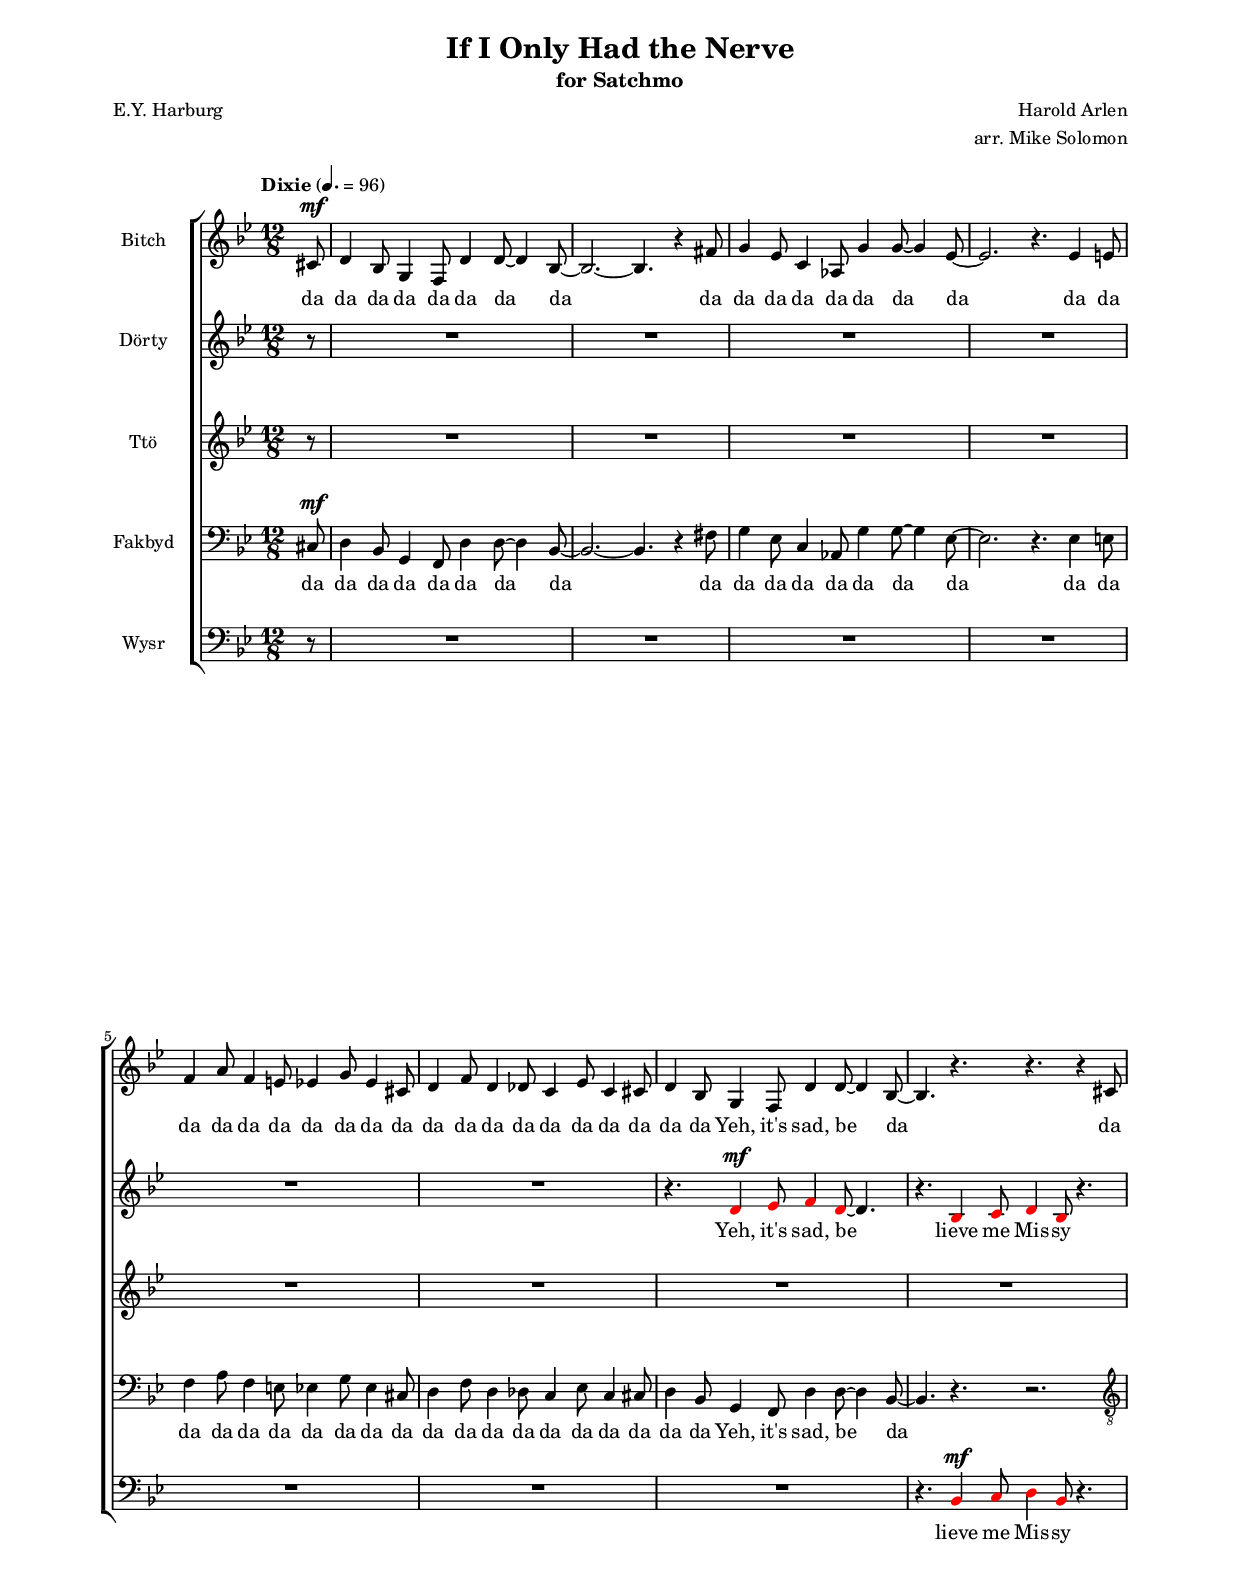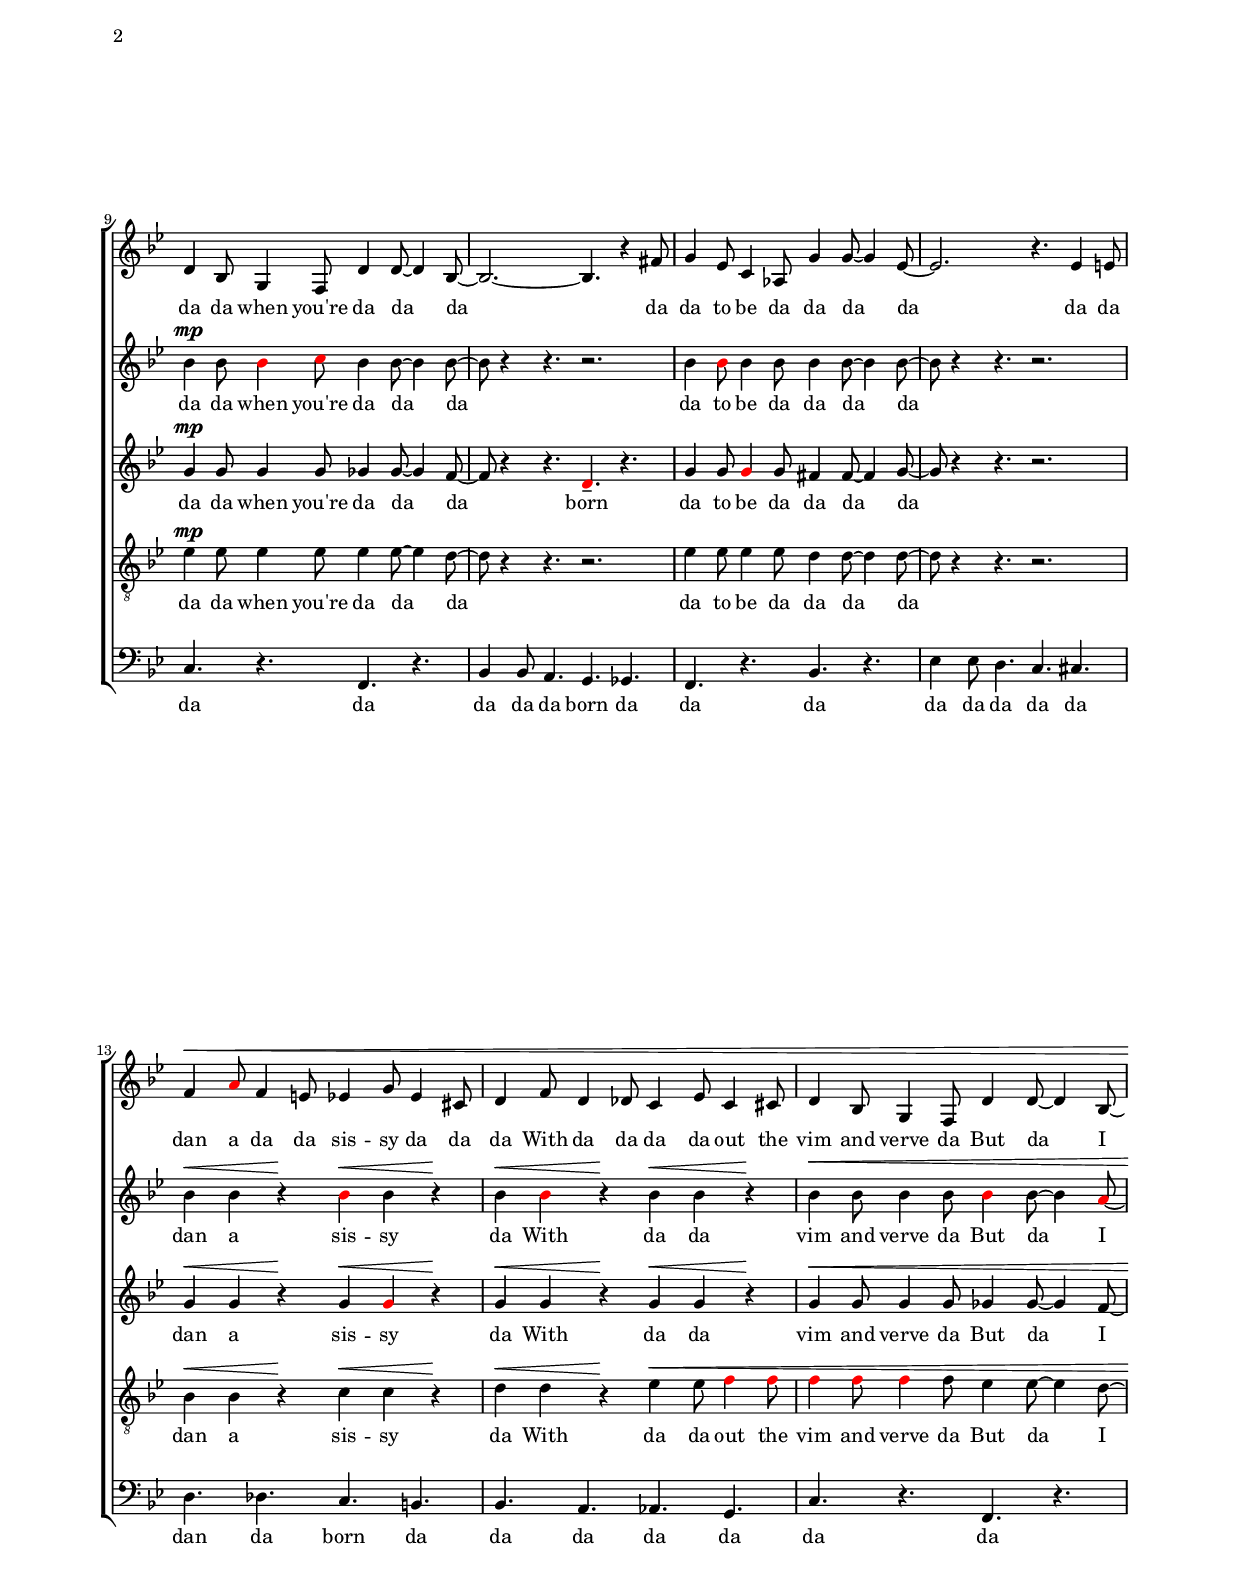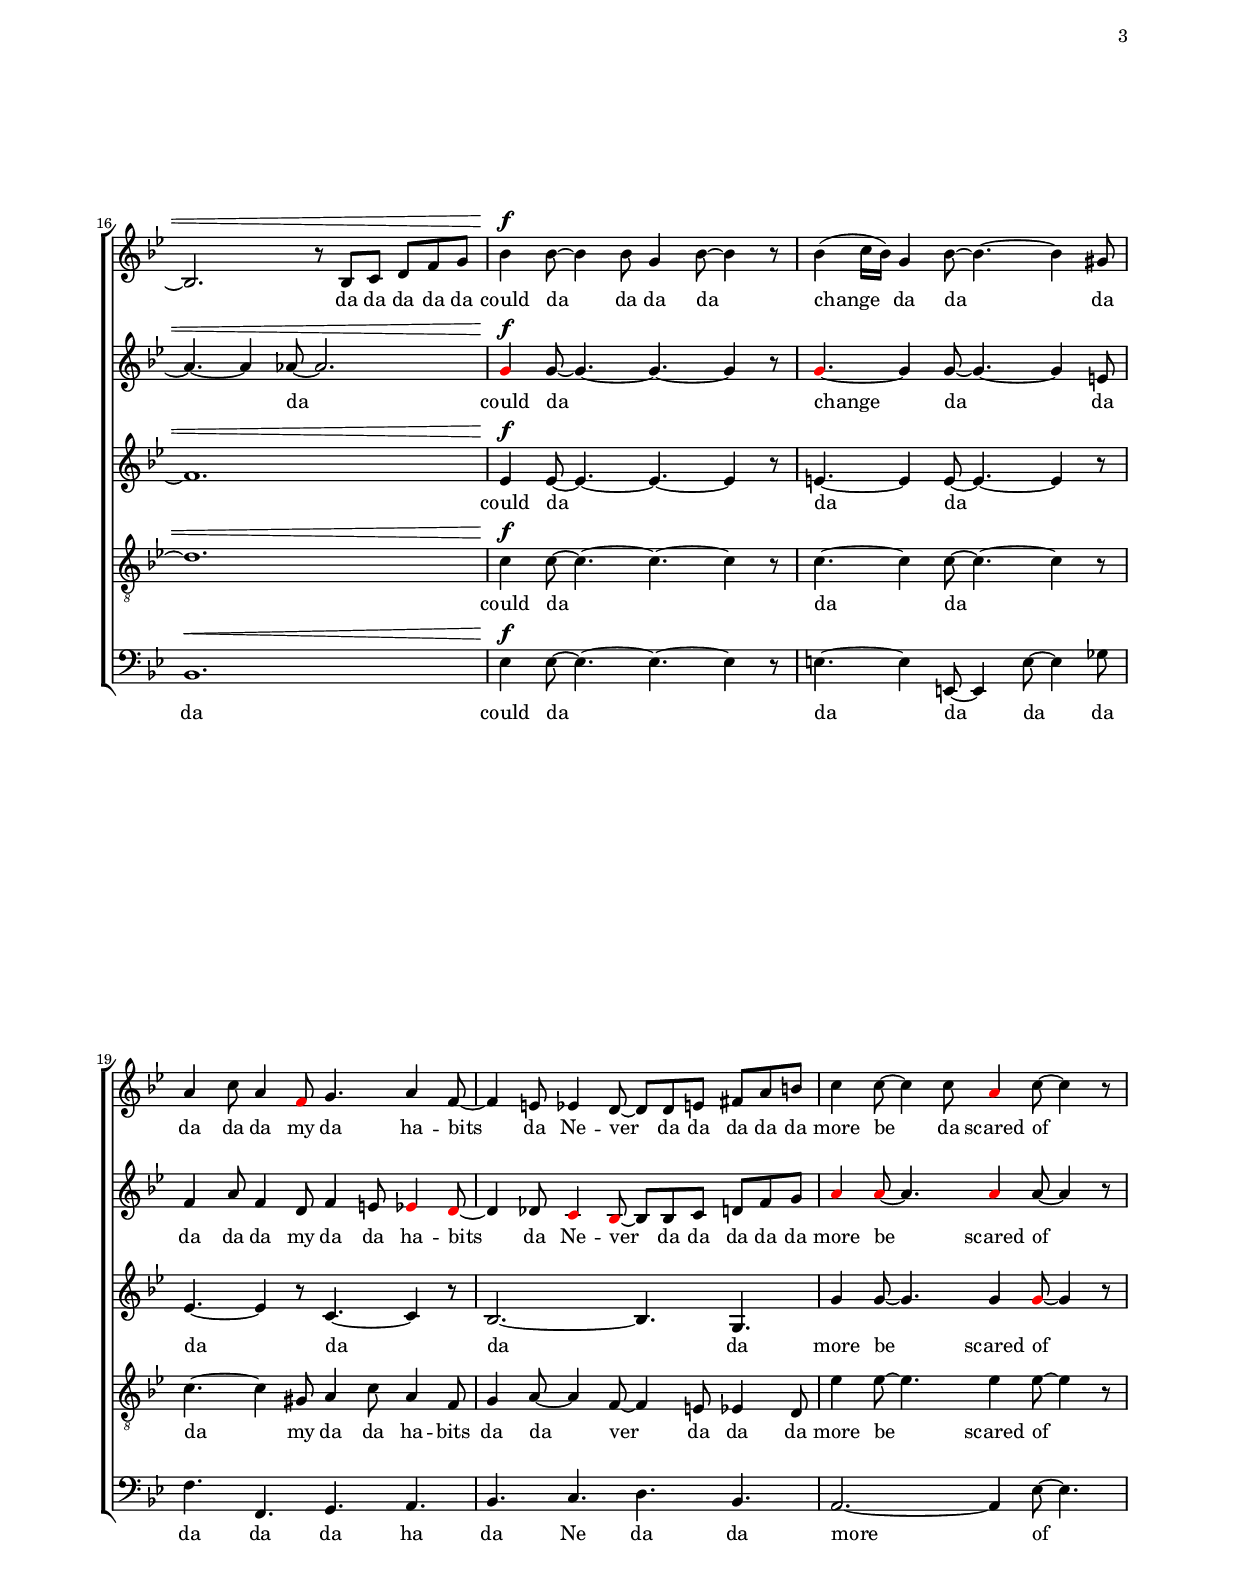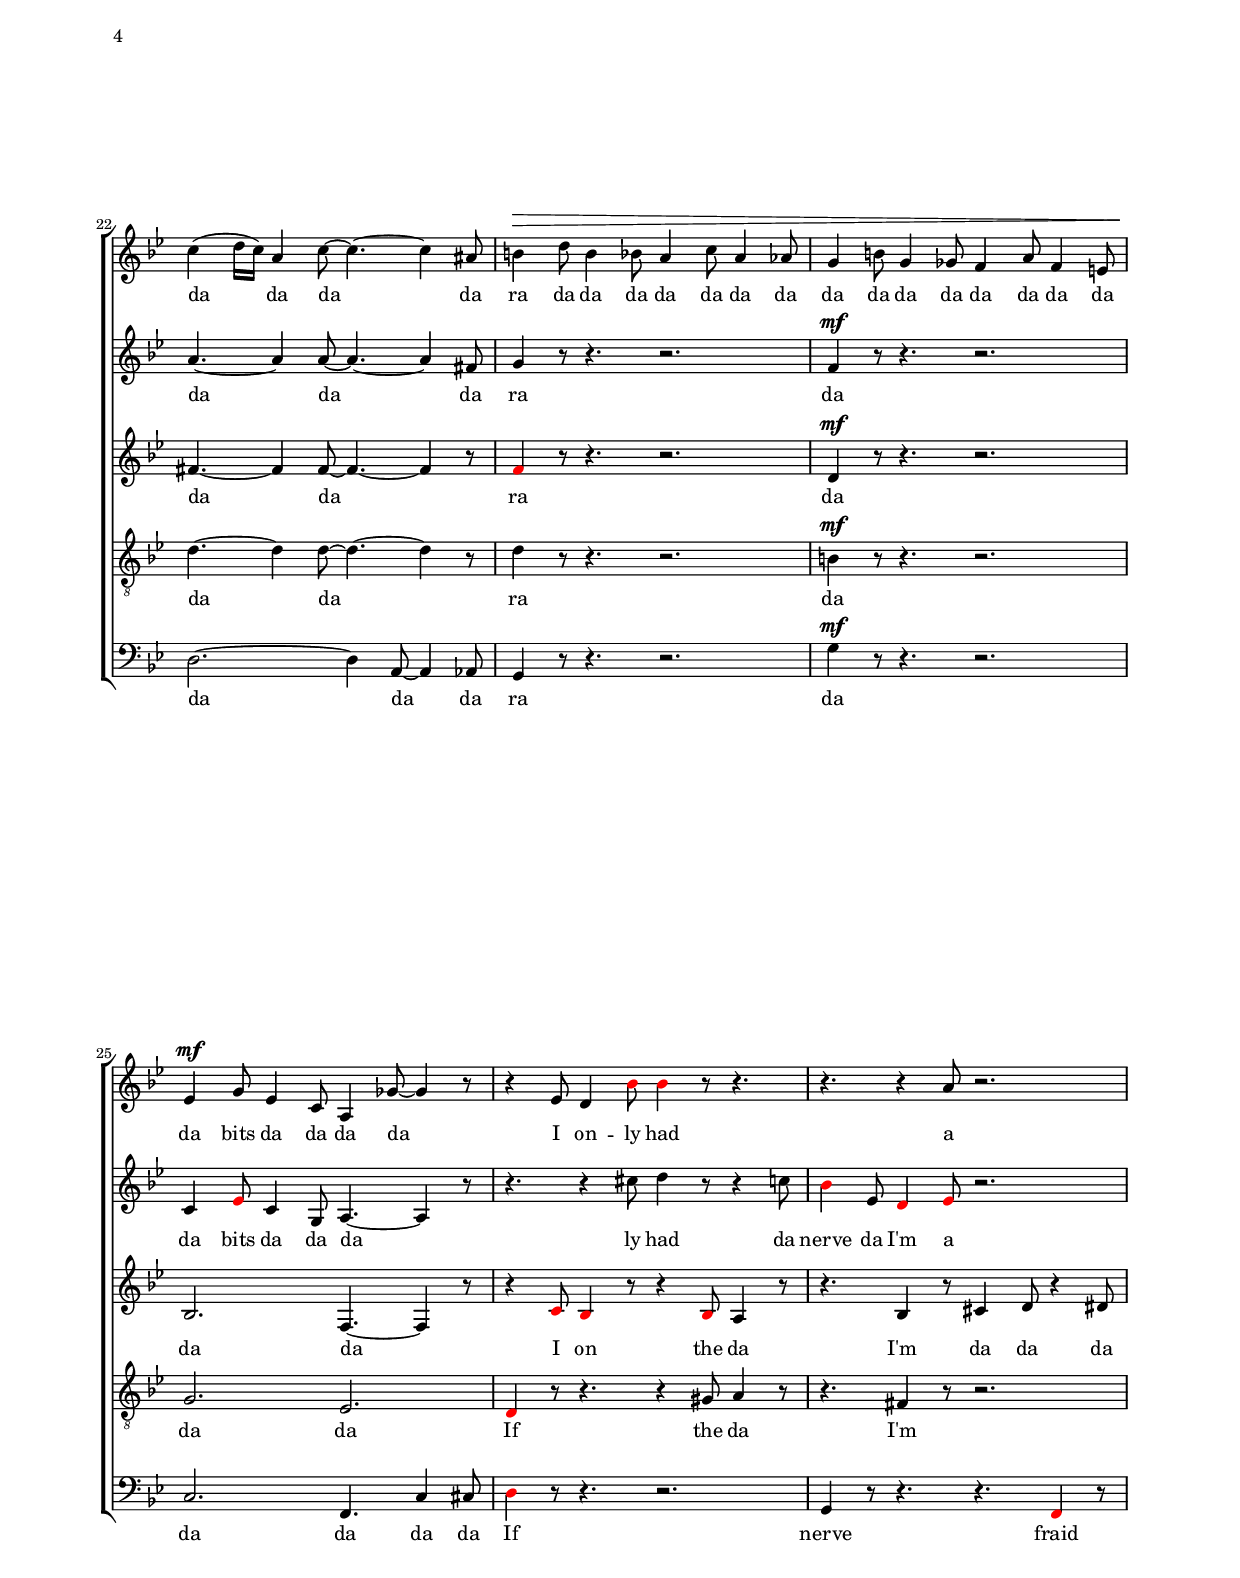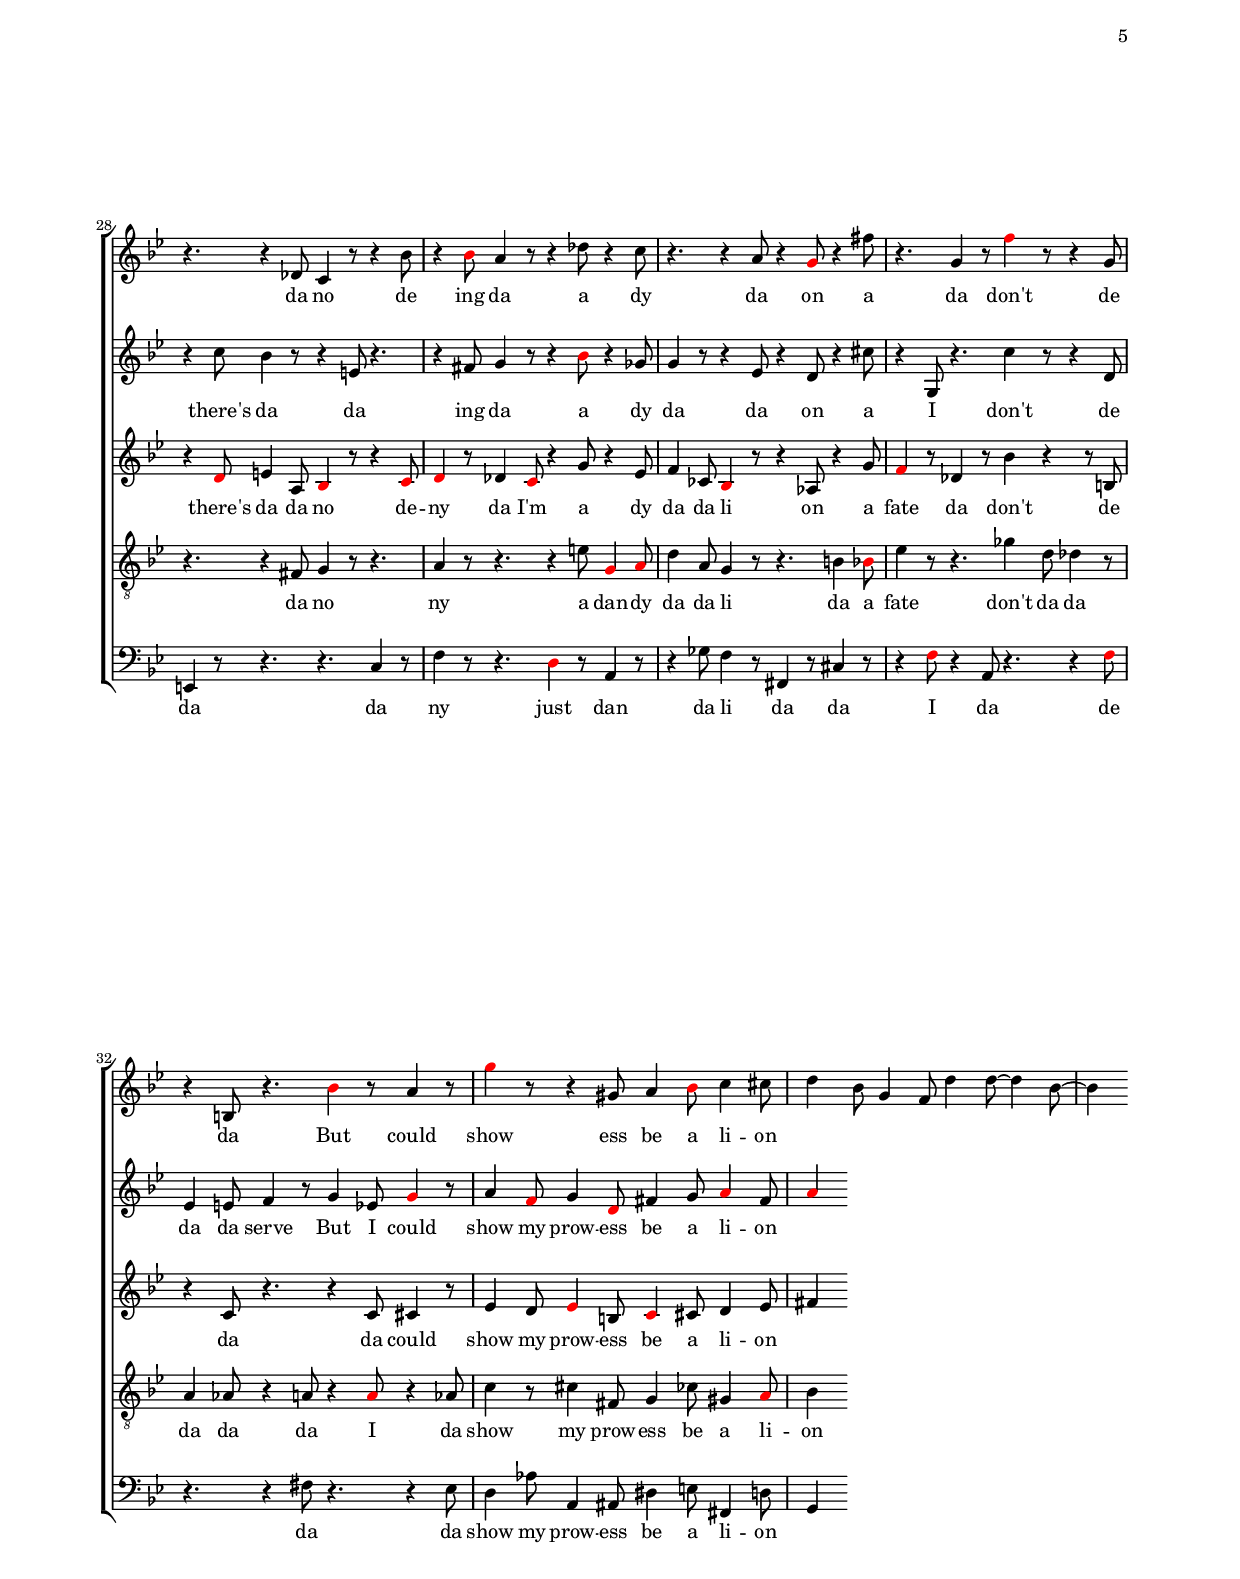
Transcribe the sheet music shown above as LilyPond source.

\version "2.19.0"
\include "defs-devel.ly"

marD = \markup \null
elsD = \markup \null
mikD = \markup \null
rynZ = \markup \null
desD = \markup \null

#(set-global-staff-size 15.87)
autoBeamInstruction = \autoBeamOn

solo = \markup \italic "solo"
psolo = \markup \italic "(solo)"
skat = \markup \italic "sit skat"
shoot = \markup \italic "SYT"

\header {
  title = "If I Only Had the Nerve"
  subtitle = "for Satchmo"
  %title = "Somewhere Over the Rainbow"
  composer = "Harold Arlen"
  poet = "E.Y. Harburg"
  arranger = "arr. Mike Solomon"
  %arranger = "arr. (anon)"
}
\paper {
  #(define fonts
    (set-global-fonts
    #:music "lilyjazz"
    #:brace "lilyjazz"
    #:roman "LilyJAZZText"
    #:sans "LilyJAZZChord"
    #:factor (/ staff-height pt 20)
  ))
  ragged-right = ##f
  left-margin = 0.75\in
  right-margin = 0.75\in
  %top-margin = 0.5\in
  bottom-margin = 0.6\in
  ragged-last-bottom = ##f
  max-systems-per-page = #2
  %oddHeaderMarkup = "FIRST FULL DRAFT 20.10.14 4:44"
  %evenHeaderMarkup = "FIRST FULL DRAFT 20.10.14 4:44"
}


#(ly:set-option 'point-and-click #f)

#(set-global-staff-size 15.87)

railroad =  {
  \once \override BreathingSign.text = \markup \musicglyph #"scripts.caesura.straight"
  \breathe
}
myred = \once \override NoteHead #'color = #red

php = \once \override Hairpin.stencil = #(parenthesize-callback ly:hairpin::print)

\paper {
  footnote-separator-markup = \markup { \column { " "\override #`(span-factor . 1/5) { \draw-hline } }}
  footnote-padding = 1\mm
  top-system-spacing = #'((basic-distance . 1) (minimum-distance . 0) (padding . 1) (stretchability . 40))
  bottom-system-spacing = #'((basic-distance . 1) (minimum-distance . 0) (padding . 1) (stretchability . 50))
  ragged-right = ##f
}

prefatoryMatter = {
  \key bes \major
  \autoBeamInstruction
  \time 12/8
}

scorePrefatoryMatter = {
  \prefatoryMatter
  \partial 8
}

midiPrefatoryMatter = {
  \prefatoryMatter
  \partial 8
}

theme = \relative c {
  cis8-\tag #'first \mf |
  d4 bes8 g4 f8 d'4 d8 ~ d4 bes8 ~ |
  bes2. ~ bes4. r4 fis'8 |
  g4 ees8 c4 aes8 g'4 g8 ~ g4 ees8 ~ |
  ees2. r4. ees4 e8 |
  f4-\tag #'second \< \tag #'second { \rred } a8 f4 e8 ees4 g8 ees4 cis8 |
  d4 f8 d4 des8 c4 ees8 c4 cis8 |
  d4 bes8 g4 f8 d'4 d8 ~ d4 bes8 ~ |
  \tag #'first { bes4. }
  \tag #'second { bes2. }
}

marks = {
  \tempo "Dixie" 4.=96
}

soprano = {
  \transpose c c' \removeWithTag #'second \theme
  r4. r4. r4
  \transpose c c' \removeWithTag #'first \theme
  \relative c' {
    r8 bes c d f g |
    bes4\f bes8 ~ bes4 bes8 g4 bes8 ~ bes4 r8 |
    bes4 ( c16 bes ) g4 bes8 ~ bes4. ~ bes4 gis8 |
    a4 c8 a4 \rred f8 g4. a4 f8 ~ |
    f4 e8 ees4 d8 ~ d d e fis a b |
    c4 c8 ~ c4 c8 \rred a4 c8 ~ c4 r8 |
    c4 ( d16 c ) a4 c8 ~ c4. ~ c4 ais8 |
    b4\> d8 b4 bes8 a4 c8 a4 aes8 |
    g4 b8 g4 ges8 f4 a8 f4 e8 |
    ees4\mf g8 ees4 c8 a4 ges'8 ~ ges4 r8 |
    r4 ees8 d4 \rred bes'8 \rred bes4 r8 r4. |
    r4. r4 a8 r2. |
    r4. r4 des,8 c4 r8  r4 bes'8 |
    r4 \rred bes8 a4 r8 r4 des8 r4 c8 | 
    r4. r4 a8 r4 \rred g8 r4 fis'8 |
    r4. g,4 r8 \rred f'4 r8 r4 g,8 |
    r4 b,8 r4. \rred bes'4 r8 a4 r8 |
    \rred g'4 r8 r4 gis,8 a4 \rred bes8 c4 cis8 |
    d4 bes8 g4 f8 d'4 d8 ~ d4 bes8 ~ |
    bes4
  }
}

sopranoWords = \lyricmode {
  \repeat unfold 36 da
  Yeh, it's sad, be
  da
  da da da when you're da da da
  da
  da to be da da da da
  da da
  dan a da da sis -- sy da da
  da With da da da da out the
  vim and verve da But da I
  da da da da da
  could da da da da
  change da da da
  da da da my da ha -- bits
  da Ne -- ver da da da da da
  more be da scared of
  da da da da
  ra da da da da da da da
  da da da da da da da da
  da bits da da da da  
  I on -- ly had
  a
  da no de
  ing da a dy
  da on a
  da don't de
  da But could
  show ess be a li -- on
}

globalGC = {
  \repeat unfold 3 { s2\< s4\! }
  \tag #'hiGC { s2\< s4\! s1.\< }
  \tag #'loGC { s2.\< s1. }
  s1.
  s1.\f
}

mezzo = \relative c' {
  r8 |
  R1.*6 |
  r4. \Red d4\mf ees8 f4 d8 ~ \Black d4. |
  r4. \Red bes4 c8 d4 bes8 \Black r4. |
  bes'4\mp bes8 \Red bes4 c8 \Black bes4 bes8 ~ bes4 bes8 ~ |
  bes8 r4 r4. r2. |
  bes4 \rred bes8 bes4 bes8 bes4 bes8 ~ bes4 bes8 ~ |
  bes8 r4 r4. r2. |
  << { bes4 bes4 r \rred bes4 bes4 r |
       bes4 \rred bes4 r bes4 bes4 r |
       bes4 bes8 bes4 bes8 \rred bes4 bes8 ~ bes4 \rred a8 ~ |
       a4. ~ a4 aes8 ~ aes2. |
       \rred g4 g8 ~ g4. ~ g4. ~ g4 r8 |
     } \removeWithTag #'loGC \globalGC >>
  \rred g4. ~ g4 g8 ~ g4. ~ g4 e8 |
  f4 a8 f4 d8 f4 e8 \Red ees4 d8 ~ |
  \Black d4 des8 \Red c4 bes8 ~ \Black bes bes c d f g |
  \Red a4 a8 ~ \Black a4. \rred a4 a8 ~ a4 r8 |
  a4. ~ a4 a8 ~ a4. ~ a4 fis8 |
  g4 r8 r4. r2. |
  f4\mf r8 r4. r2. |
  c4 \rred ees8 c4 g8 a4. ~ a4 r8 |
  r4. r4 cis'8 d4 r8 r4 c8 |
  \rred bes4 ees,8 \rred d4 \rred ees8 r2. |
  r4 c'8 bes4 r8 r4 e,8 r4. |
  r4 fis8 g4 r8 r4 \rred bes8 r4 ges8 |
  g4 r8 r4 ees8 r4 d8 r4 cis'8 |
  r4 g,8 r4. c'4 r8 r4 d,8 |
  ees4 e8 f4 r8 g4 ees8 \rred g4 r8 |
  a4 \rred f8 g4 \rred d8 fis4 g8 \rred a4 fis8 |
  \rred a4
}

mezzoWords = \lyricmode {
 Yeh, it's sad, be
  lieve me Mis -- sy
  da da when you're da da da
  da to be da da da da
  dan a
  sis -- sy
  da With
  da da
  vim and verve da But da I da
  could da
  change da da 
  da da da my da da ha -- bits
  da Ne -- ver da da da da da
  more be scared of
  da da da
  ra
  da
  da bits da da da
  ly had da
  nerve da I'm a
  there's da da
  ing da a dy
  da da on a
  I don't de
  da da serve But I could
  show my prow -- ess be a li -- on
}


alto = \relative c'' {
  r8 |
  R1.*8 |
  g4\mp g8 g4 g8 ges4 ges8 ~ ges4 f8 ~ |
  f8 r4 r4. \rred d4.-- r |
  g4 g8 \rred g4 g8 fis4 fis8 ~ fis4 g8 ~ |
  g8 r4 r4. r2. |
  << { g4 g4 r g4 \rred g4 r |
       g4 g4 r g4 g4 r |
       g4 g8 g4 g8 ges4 ges8 ~ ges4 f8 ~ |
       f1. |
       ees4 ees8 ~ ees4. ~ ees4. ~ ees4 r8 |
     } \removeWithTag #'loGC \globalGC >>
  e4. ~ e4 e8 ~ e4. ~ e4 r8 |
  ees4. ~ ees4 r8 c4. ~ c4 r8 |
  bes2. ~ bes4. g |
  g'4 g8 ~ g4. g4 \rred g8 ~ g4 r8 |
  fis4. ~ fis4 fis8 ~ fis4. ~ fis4 r8 |
  \rred f4 r8 r4. r2. |
  d4\mf r8 r4. r2. |
  bes2. f4. ~ f4 r8 |
  r4 \rred c'8 \rred bes4 r8 r4 \rred bes8 a4 r8 |
  r4. bes4 r8 cis4 d8 r4 dis8 |
  r4 \rred d8 e4 a,8 \rred bes4 r8 r4 \rred c8 |
  \rred d4 r8 des4 \rred c8 r4 g'8 r4 ees8 |
  f4 ces8 \rred bes4 r8 r4 aes8 r4 g'8 |
  \rred f4 r8 des4 r8 bes'4 r4 r8 b,8 |
  r4 c8 r4. r4 c8 cis4 r8 |
  ees4 d8 \rred ees4 b8 \rred c4 cis8 d4 ees8 |
  fis4
}

altoWords = \lyricmode {
  da da when you're da da da
  born
  da to be da da da da
  dan a
  sis -- sy
  da With
  da da
  vim and verve da But da I
  could da
  da da
  da da
  da da
  more be scared of
  da da
  ra
  da
  da da
  I on
  the da
  I'm da da da
  there's da da no de -- ny
  da I'm a dy
  da da li on a
  fate da don't de
  da da could
  show my prow -- ess be a li -- on
}

tenor = {
  \clef bass
  \removeWithTag #'second \theme
  r4. r2.
  \relative c' {
    \clef "treble_8"
    ees4\mp ees8 ees4 ees8 ees4 ees8 ~ ees4 d8 ~ |
    d8 r4 r4. r2. |
    ees4 ees8 ees4 ees8 d4 d8 ~ d4 d8 ~ |
    d8 r4 r4. r2. |
    << { bes4 bes r c c r |
         d d r ees ees8 \Red f4 f8 |
         f4 f8 f4 \Black f8 ees4 ees8 ~ ees4 d8 ~ |
         d1. |
         c4 c8 ~ c4. ~ c4. ~ c4 r8 |
       } \removeWithTag #'hiGC \globalGC >>
    c4. ~ c4 c8 ~ c4. ~ c4 r8 |
    c4. ~ c4 gis8 a4 c8 a4 f8 |
    g4 a8 ~ a4 f8 ~ f4 e8 ees4 d8 |
    ees'4 ees8 ~ ees4. ees4 ees8 ~ ees4 r8 |
    d4. ~ d4 d8 ~ d4. ~ d4 r8 |
    d4 r8 r4. r2. |
    b4\mf r8 r4. r2. |
    g2. ees2. |
    \rred d4 r8 r4. r4 gis8 a4 r8 |
    r4. fis4 r8 r2. |
    r4. r4 fis8 g4 r8 r4. |
    a4 r8 r4. r4 e'8 \rred g,4 \rred a8 |
    d4 a8 g4 r8 r4. b4 \rred bes8 |
    ees4 r8 r4. ges4 d8 des4 r8 |
    a4 aes8 r4 a8 r4 \rred a8 r4 aes8 |
    c4 r8 cis4 fis,8 g4 ces8 gis4 \rred a8 |
    bes4
  }
}

tenorWords = \lyricmode {
  \repeat unfold 36 da
  Yeh, it's sad, be
  da
  da da when you're da da da
  da to be da da da da
  dan a
  sis -- sy
  da With da da out the
  vim and verve da But da I
  could da
  da da
  da my da da ha -- bits
  da da ver da da da
  more be scared of
  da da
  ra
  da
  da da
  If
  the da
  I'm
  da no
  ny a dan -- dy
  da da li da a
  fate don't da da
  da da da I da
  show my prow -- ess be a li -- on
}

bass = \relative c {
  \clef "bass"
  r8 |
  R1.*7 |
  r4. \Red bes4\mf c8 d4 bes8 \Black r4. |
  c4. r f, r |
  bes4 bes8 a4. g ges |
  f r bes r |
  ees4 ees8 d4. c cis |
  d4. des c b |
  bes a aes g |
  c r f, r |
  bes1.\< |
  ees4\f ees8 ~ ees4. ~ ees4. ~ ees4 r8 |
  e4. ~ e4 e,8 ~ e4 e'8 ~ e4 ges8 |
  f4. f, g a |
  bes c d bes |
  a2. ~ a4 ees'8 ~ ees4. |
  d2. ~ d4 a8 ~ a4 aes8 |
  g4 r8 r4. r2. |
  g'4\mf r8 r4. r2. |
  c,2. f,4. c'4 cis8 |
  \rred d4 r8 r4. r2. |
  g,4 r8 r4. r4. \rred f4 r8 |
  e4 r8 r4. r4. c'4 r8 |
  f4 r8 r4. \rred d4 r8 a4 r8 |
  r4 ges'8 f4 r8 fis,4 r8 cis'4 r8 |
  r4 \rred f8 r4 a,8 r4. r4 \rred f'8 |
  r4. r4 fis8 r4. r4 ees8 |
  d4 aes'8 a,4 ais8 dis4 e8 fis,4 d'8 |
  g,4 
}

bassWords = \lyricmode {
  lieve me Mis -- sy
  da da
  da da da born da
  da
  da
  da da da da da
  dan da born da
  da da da da
  da da
  da
  could da
  da da da da
  da da da ha
  da Ne da da
  more of
  da da da
  ra
  da da da da da
  If
  nerve fraid
  da da
  ny just dan
  da li da da
  I da de
  da da
  show my prow -- ess be a li -- on
}

\score {
  \new ChoirStaff <<
    \new Staff \with { instrumentName = \bitchName %shortInstrumentName = #"M."
} <<
      \new Voice = "soprano" { << { \numericTimeSignature
	\scorePrefatoryMatter
        \soprano
      } {
	\scorePrefatoryMatter
        \marks
      } >> }
      \new Lyrics \lyricsto "soprano" {
        \sopranoWords
      }
    >>
    \new Staff \with { instrumentName = \dortyName %shortInstrumentName = #"E."
} <<
      \new Voice = "mezzo" { \numericTimeSignature
	\scorePrefatoryMatter
        \mezzo
      }
      \new Lyrics \lyricsto "mezzo" {
        \mezzoWords
      }
    >>
    \new Staff \with { instrumentName = \ttoName %shortInstrumentName = #"Mk."
} <<
      \new Voice = "alto" { \numericTimeSignature
	\scorePrefatoryMatter
        \alto
      }
      \new Lyrics \lyricsto "alto" {
        \altoWords
      }
    >>
    \new Staff \with { instrumentName = \fakbydName %shortInstrumentName = #"R."
} <<
      \new Voice = "tenor" { \numericTimeSignature
	\scorePrefatoryMatter
        \tenor
      }
      \new Lyrics \lyricsto "tenor" {
        \tenorWords
      }
    >>
    \new Staff \with { instrumentName = \wysrName %shortInstrumentName = #"P." %\markup { \concat { E \super u . } }
} <<
      \new Voice = "bass" { \numericTimeSignature
	\scorePrefatoryMatter
        \bass
      }
      \new Lyrics \lyricsto "bass" {
        \bassWords
      }
    >>
  >>
  \layout {
    \context {
      \Voice
      \override TextScript #'layer = #6
      \override NoteHead #'layer = #7
      \override Glissando #'breakable = ##t
      \override TupletNumber #'breakable = ##t
      \override TupletBracket #'breakable = ##t
      \override DynamicLineSpanner.direction = #UP
      \remove "Forbid_line_break_engraver"
    }
    \context {
      \Staff
      %\consists "Metronome_mark_engraver"
      \override TimeSignature #'style = #'numbered
      \override StaffSymbol #'layer = #4
      \override TimeSignature #'layer = #3
      \override TimeSignature #'whiteout = ##t
    }
    \context {
      \Lyrics
      %\override LyricText #'whiteout = ##t
      \override LyricText #'layer = #6
    }
    \context {
      \Score
      %\remove "Metronome_mark_engraver"
      \override NonMusicalPaperColumn #'allow-loose-spacing = ##f
    }
  }
}

%{
\score {
  \new PianoStaff <<
    \new Staff  {
      \new Voice = "soprano" { << { \numericTimeSignature
	\scorePrefatoryMatter
        \soprano
      } \\ { \mezzo } \\ { \alto } {
	\scorePrefatoryMatter
        \marks
      } >> }
    }
    \new Staff  {
      \new Voice = "soprano" { << { \numericTimeSignature
	\scorePrefatoryMatter
        \tenor
      } \\ \\ { \bass } {
	\scorePrefatoryMatter
        \marks
      } >> }
    }
  >>
  \layout {
    \context {
      \Voice
      \override TextScript #'layer = #6
      \override NoteHead #'layer = #7
      \override Glissando #'breakable = ##t
      \override TupletNumber #'breakable = ##t
      \override TupletBracket #'breakable = ##t
      \remove "Forbid_line_break_engraver"
    }
    \context {
      \Staff
      %\consists "Metronome_mark_engraver"
      \override TimeSignature #'style = #'numbered
      \override StaffSymbol #'layer = #4
      \override TimeSignature #'layer = #3
      \override TimeSignature #'whiteout = ##t
    }
    \context {
      \Lyrics
      %\override LyricText #'whiteout = ##t
      \override LyricText #'layer = #6
    }
    \context {
      \Score
      %\remove "Metronome_mark_engraver"
      \override NonMusicalPaperColumn #'allow-loose-spacing = ##f
    }
  }
}
%}

%%% MIDI

\score {
  \new ChoirStaff <<
    \new Staff \with { instrumentName = \bitchName %shortInstrumentName = #"M."
} <<
      \new Voice = "soprano" { << { \numericTimeSignature
	\midiPrefatoryMatter
        \soprano
      } {
	\midiPrefatoryMatter
        \marks
      } >> }
      \new Lyrics \lyricsto "soprano" {
        \sopranoWords
      }
    >>
    \new Staff \with { instrumentName = \dortyName %shortInstrumentName = #"E."
} <<
      \new Voice = "mezzo" { \numericTimeSignature
	\midiPrefatoryMatter
        \mezzo
      }
      \new Lyrics \lyricsto "mezzo" {
        \mezzoWords
      }
    >>
    \new Staff \with { instrumentName = \ttoName %shortInstrumentName = #"Mk."
} <<
      \new Voice = "alto" { \numericTimeSignature
	\midiPrefatoryMatter
        \alto
      }
      \new Lyrics \lyricsto "alto" {
        \altoWords
      }
    >>
    \new Staff \with { instrumentName = \fakbydName %shortInstrumentName = #"R."
} <<
      \new Voice = "tenor" { \numericTimeSignature
	\midiPrefatoryMatter
        \tenor
      }
      \new Lyrics \lyricsto "tenor" {
        \tenorWords
      }
    >>
    \new Staff \with { instrumentName = \wysrName %shortInstrumentName = #"P." %\markup { \concat { E \super u . } }
} <<
      \new Voice = "bass" { \numericTimeSignature
	\midiPrefatoryMatter
        \bass
      }
      \new Lyrics \lyricsto "bass" {
        \bassWords
      }
    >>
  >>
  \midi {}
}
